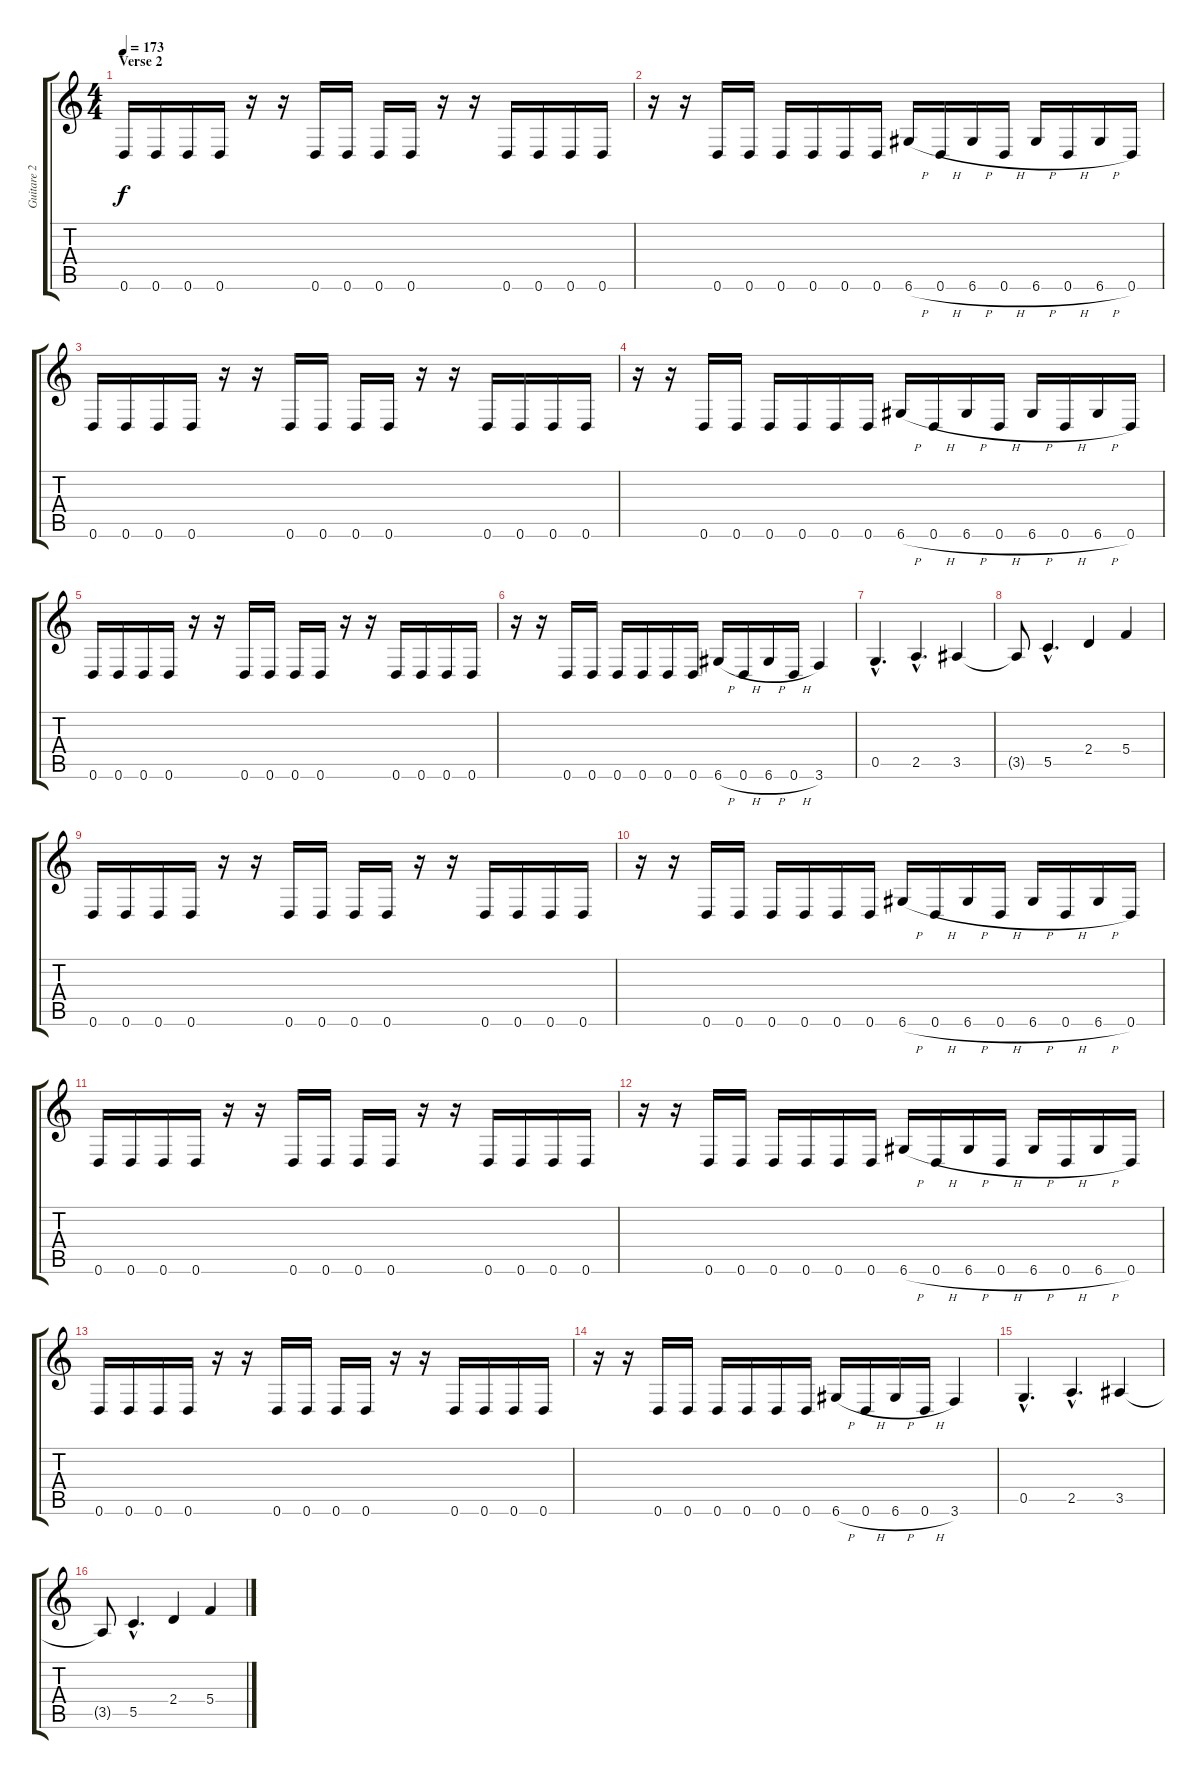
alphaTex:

\track ("Guitare 2" "Guitare 2") {instrument distortionguitar}
\staff {score tabs}
\tuning (D4 A3 F3 C3 G2 D2) {hide}
\ts (4 4)
\section ("" "Verse 2")
\tempo 173
\clef g2
\ks c
0.6.16{dy f} 0.6.16 0.6.16 0.6.16 r.16 r.16 0.6.16 0.6.16 0.6.16 0.6.16 r.16 r.16 0.6.16 0.6.16 0.6.16 0.6.16 |
r.16 r.16 0.6.16 0.6.16 0.6.16 0.6.16 0.6.16 0.6.16 6.6{h}.16 0.6{h}.16 6.6{h}.16 0.6{h}.16 6.6{h}.16 0.6{h}.16 6.6{h}.16 0.6.16 |
0.6.16 0.6.16 0.6.16 0.6.16 r.16 r.16 0.6.16 0.6.16 0.6.16 0.6.16 r.16 r.16 0.6.16 0.6.16 0.6.16 0.6.16 |
r.16 r.16 0.6.16 0.6.16 0.6.16 0.6.16 0.6.16 0.6.16 6.6{h}.16 0.6{h}.16 6.6{h}.16 0.6{h}.16 6.6{h}.16 0.6{h}.16 6.6{h}.16 0.6.16 |
0.6.16 0.6.16 0.6.16 0.6.16 r.16 r.16 0.6.16 0.6.16 0.6.16 0.6.16 r.16 r.16 0.6.16 0.6.16 0.6.16 0.6.16 |
r.16 r.16 0.6.16 0.6.16 0.6.16 0.6.16 0.6.16 0.6.16 6.6{h}.16 0.6{h}.16 6.6{h}.16 0.6{h}.16 3.6.4 |
0.5{hac}.4{d} 2.5{hac}.4{d} 3.5.4 |
3.5{t}.8 5.5{hac}.4{d} 2.4.4 5.4.4 |
0.6.16 0.6.16 0.6.16 0.6.16 r.16 r.16 0.6.16 0.6.16 0.6.16 0.6.16 r.16 r.16 0.6.16 0.6.16 0.6.16 0.6.16 |
r.16 r.16 0.6.16 0.6.16 0.6.16 0.6.16 0.6.16 0.6.16 6.6{h}.16 0.6{h}.16 6.6{h}.16 0.6{h}.16 6.6{h}.16 0.6{h}.16 6.6{h}.16 0.6.16 |
0.6.16 0.6.16 0.6.16 0.6.16 r.16 r.16 0.6.16 0.6.16 0.6.16 0.6.16 r.16 r.16 0.6.16 0.6.16 0.6.16 0.6.16 |
r.16 r.16 0.6.16 0.6.16 0.6.16 0.6.16 0.6.16 0.6.16 6.6{h}.16 0.6{h}.16 6.6{h}.16 0.6{h}.16 6.6{h}.16 0.6{h}.16 6.6{h}.16 0.6.16 |
0.6.16 0.6.16 0.6.16 0.6.16 r.16 r.16 0.6.16 0.6.16 0.6.16 0.6.16 r.16 r.16 0.6.16 0.6.16 0.6.16 0.6.16 |
r.16 r.16 0.6.16 0.6.16 0.6.16 0.6.16 0.6.16 0.6.16 6.6{h}.16 0.6{h}.16 6.6{h}.16 0.6{h}.16 3.6.4 |
0.5{hac}.4{d} 2.5{hac}.4{d} 3.5.4 |
3.5{t}.8 5.5{hac}.4{d} 2.4.4 5.4.4
